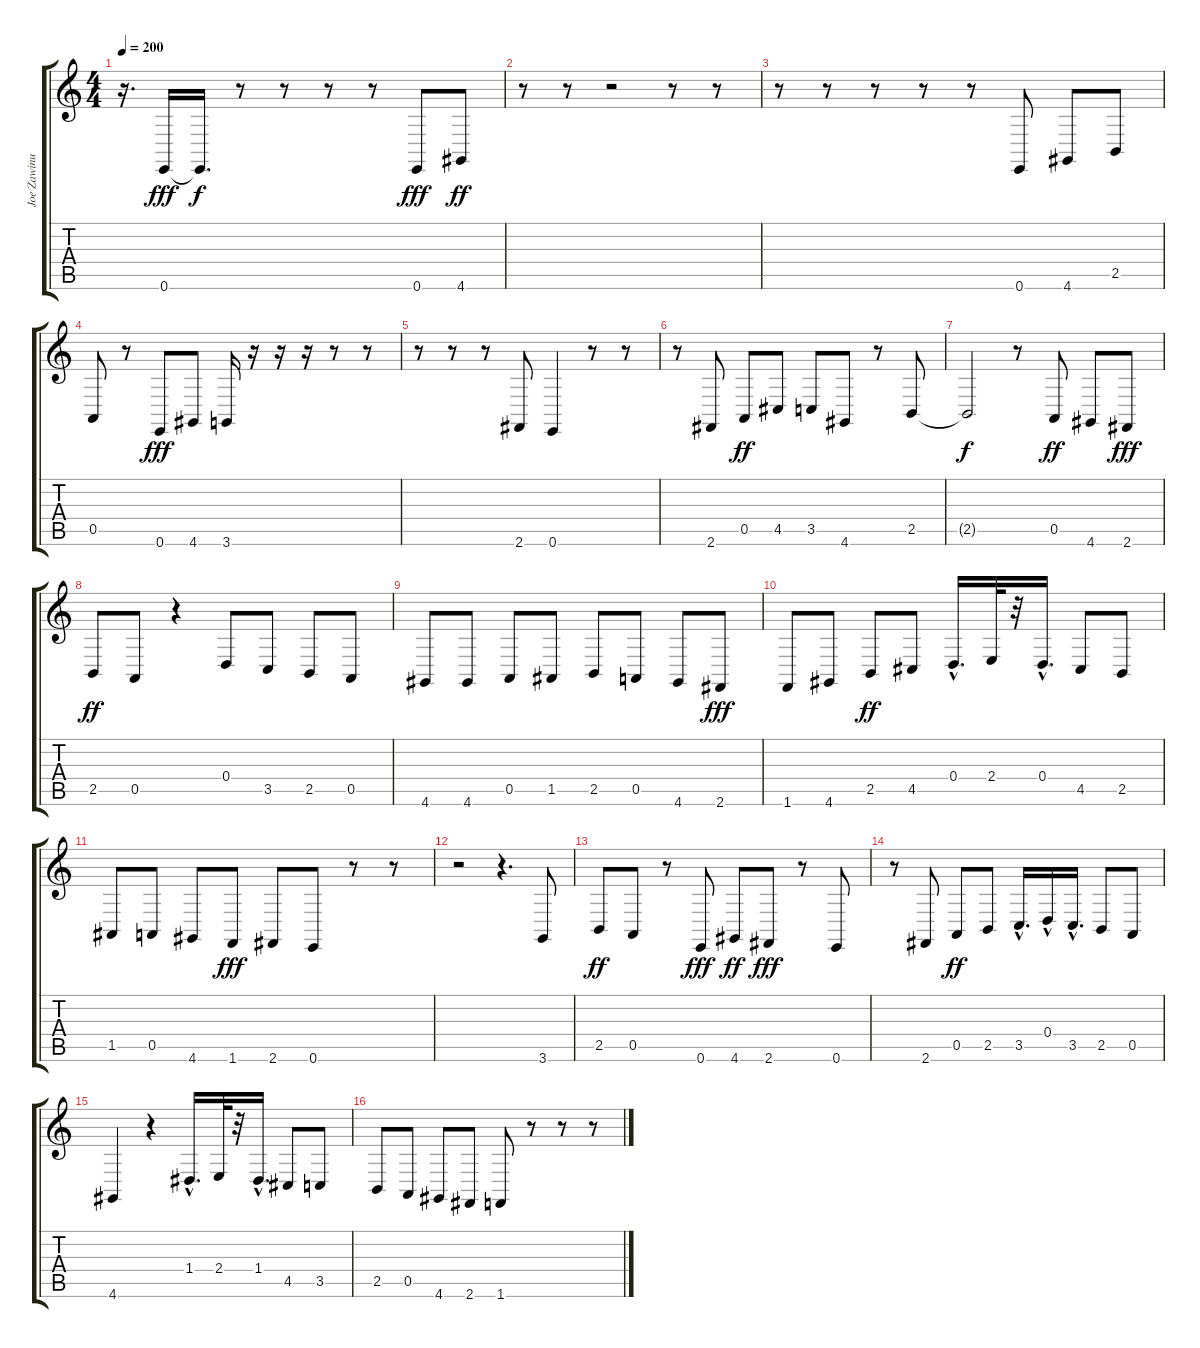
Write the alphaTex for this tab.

\track ("Joe Zawinul" "Joe Zawinu") {instrument acousticgrandpiano}
\staff {score tabs}
\tuning (E4 B3 G3 D3 A2 E2) {hide}
\ts (4 4)
\tempo 200
\clef g2
\ks c
r.16{d dy fff} 0.6.16 0.6{t}.16{d dy f} r.8 r.8 r.8 r.8 0.6.8{dy fff} 4.6.8{dy ff} |
r.8 r.8 r.2 r.8 r.8 |
r.8 r.8 r.8 r.8 r.8 0.6.8 4.6.8 2.5.8 |
0.5.8 r.8 0.6.8{dy fff} 4.6.8 3.6.16 r.16 r.16 r.16 r.8 r.8 |
r.8 r.8 r.8 2.6.8 0.6.4 r.8 r.8 |
r.8 2.6.8 0.5.8{dy ff} 4.5.8 3.5.8 4.6.8 r.8 2.5.8 |
2.5{t}.2{dy f} r.8 0.5.8{dy ff} 4.6.8 2.6.8{dy fff} |
2.5.8{dy ff} 0.5.8 r.4 0.4.8 3.5.8 2.5.8 0.5.8 |
4.6.8 4.6.8 0.5.8 1.5.8 2.5.8 0.5.8 4.6.8 2.6.8{dy fff} |
1.6.8 4.6.8 2.5.8{dy ff} 4.5.8 0.4{hac}.16{d} 2.4.32 r.32 0.4{hac}.16{d} 4.5.8 2.5.8 |
1.5.8 0.5.8 4.6.8 1.6.8{dy fff} 2.6.8 0.6.8 r.8 r.8 |
r.2 r.4{d} 3.6.8 |
2.5.8{dy ff} 0.5.8 r.8 0.6.8{dy fff} 4.6.8{dy ff} 2.6.8{dy fff} r.8 0.6.8 |
r.8 2.6.8 0.5.8{dy ff} 2.5.8 3.5{hac}.16{d} 0.4{hac}.16 3.5{hac}.16{d} 2.5.8 0.5.8 |
4.6.4 r.4 1.4{hac}.16{d} 2.4.32 r.32 1.4{hac}.16{d} 4.5.8 3.5.8 |
2.5.8 0.5.8 4.6.8 2.6.8 1.6.8 r.8 r.8 r.8
